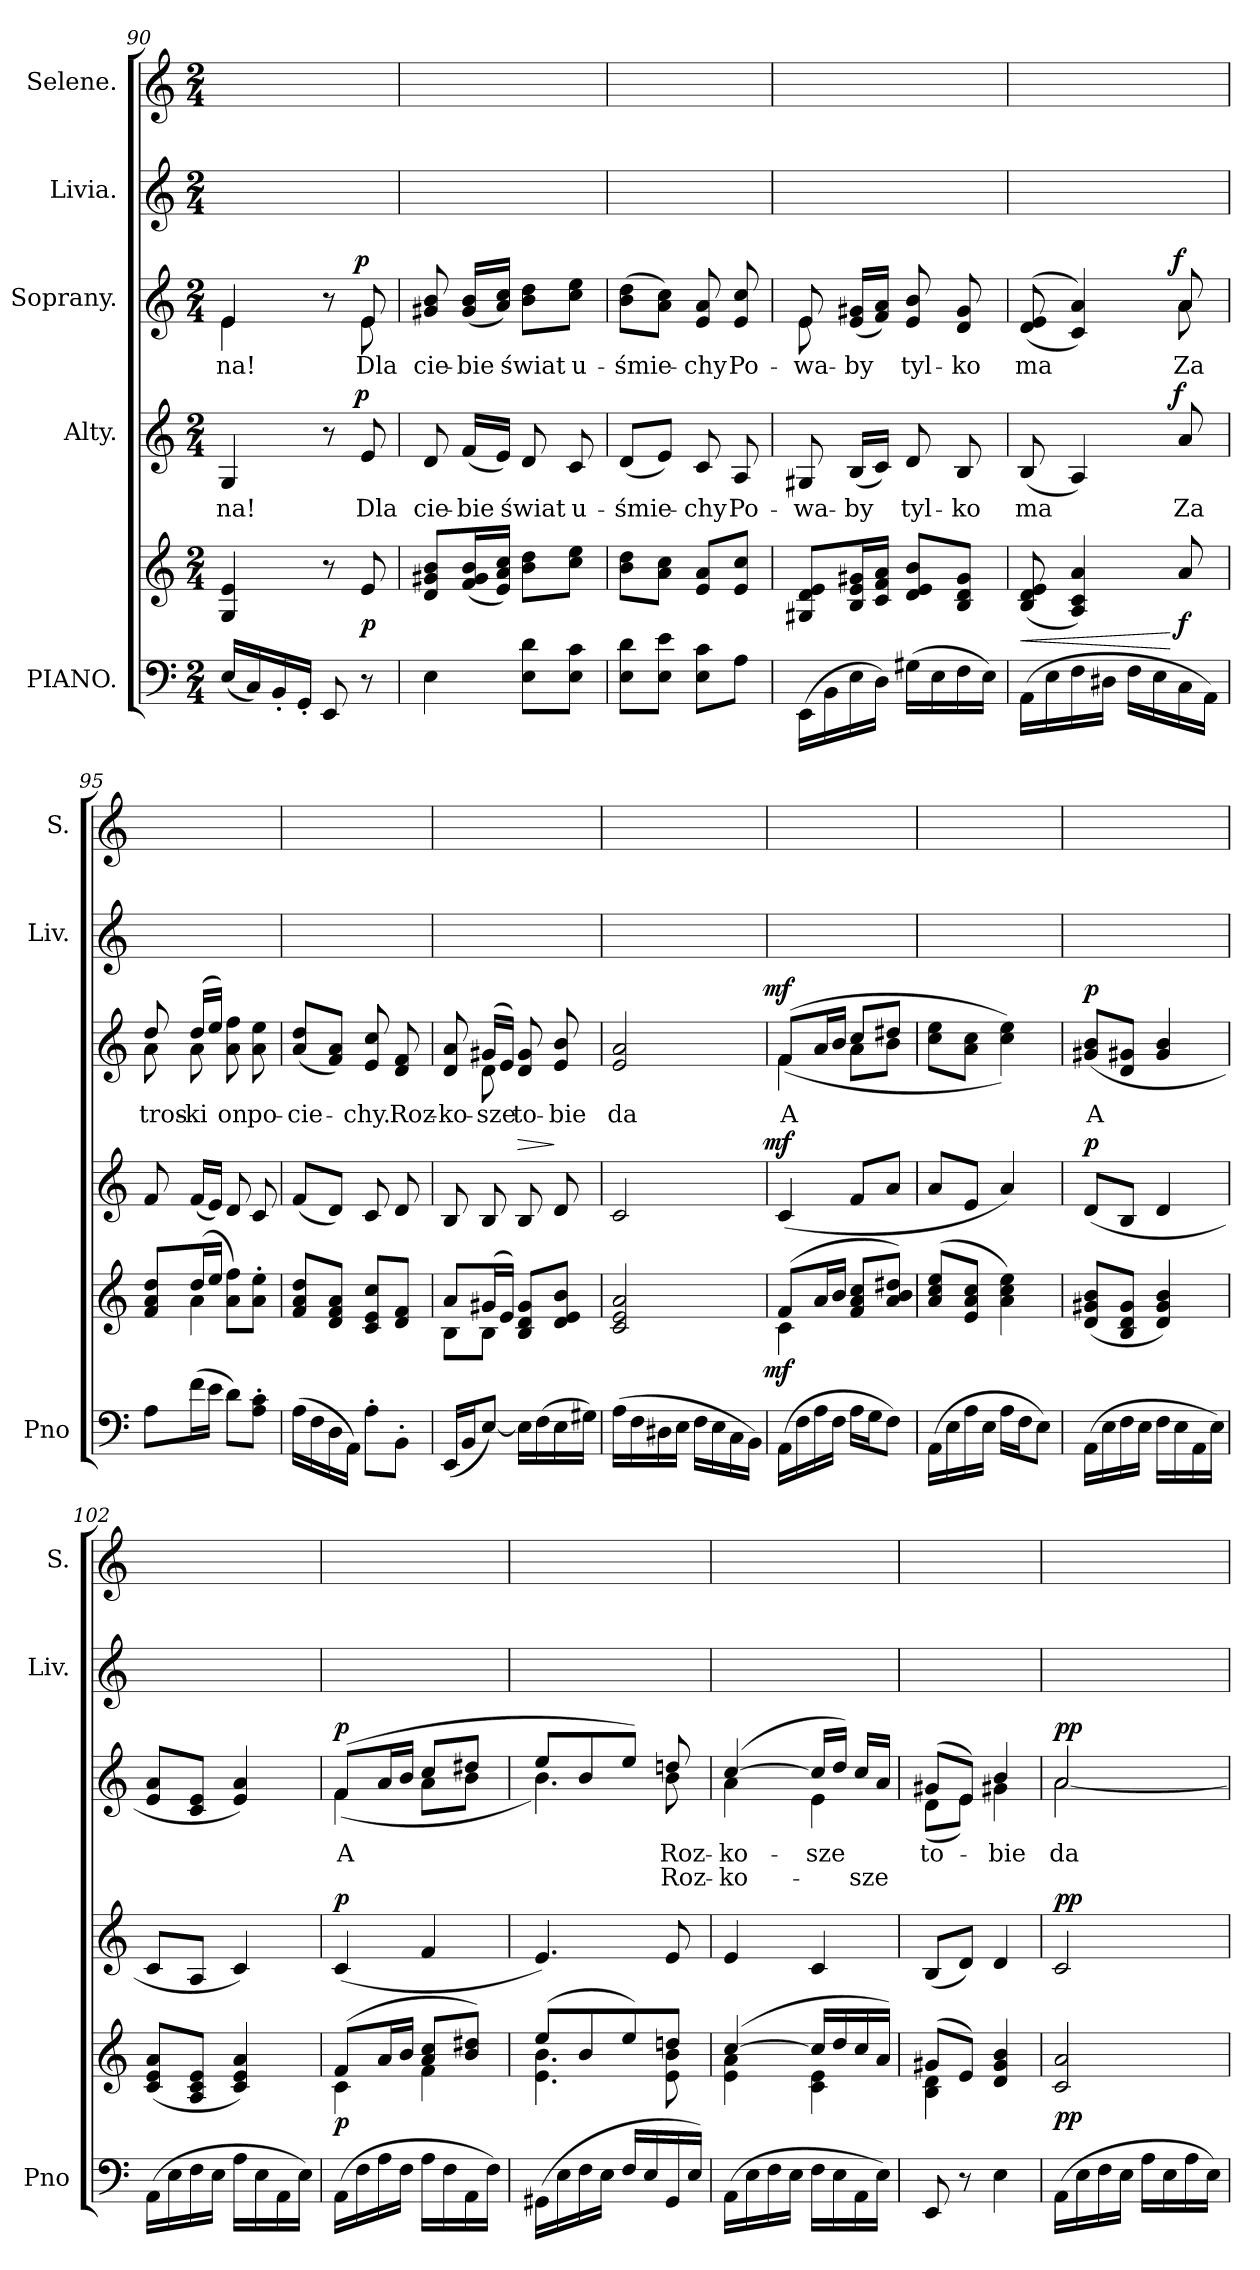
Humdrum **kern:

**kern	**kern	**dynam	**kern	**text	**dynam	**kern	**text	**text	**dynam	**kern	**kern
*part5	*part5	*part5	*part4	*part4	*part4	*part3	*part3	*part3	*part3	*part2	*part1
*staff6	*staff5	*staff5/6	*staff4	*staff4	*staff4	*staff3	*staff3	*staff3	*staff3	*staff2	*staff1
*I"PIANO.	*	*	*I"Alty.	*	*	*I"Soprany.	*	*	*	*I"Livia.	*I"Selene.
*I'Pno	*	*	*	*	*	*	*	*	*	*I'Liv.	*I'S.
*clefF4	*clefG2	*	*clefG2	*	*	*clefG2	*	*	*	*clefG2	*clefG2
*k[]	*k[]	*	*k[]	*	*	*k[]	*	*	*	*k[]	*k[]
*M2/4	*M2/4	*	*M2/4	*	*	*M2/4	*	*	*	*M2/4	*M2/4
=90	=90	=90	=90	=90	=90	=90	=90	=90	=90	=90	=90
*	*	*	*	*	*	*^	*	*	*	*	*
(16E/LL	4G/ 4e/	.	4G/	-na!	.	4e/	4e\	na!	.	.	2ryy	2ryy
16C/)	.	.	.	.	.	.	.	.	.	.	.	.
16BB'/	.	.	.	.	.	.	.	.	.	.	.	.
16GG'/JJ	.	.	.	.	.	.	.	.	.	.	.	.
8EE/	8r	.	8r	.	.	8r	8ryy	.	.	.	.	.
!	!	!	!	!	!LO:DY:a:cj	!	!	!	!	!LO:DY:a:cj	!	!
8r	8e/	p	8e/	Dla	p	8e/	8e\	Dla	.	p	.	.
*	*	*	*	*	*	*v	*v	*	*	*	*	*
=91	=91	=91	=91	=91	=91	=91	=91	=91	=91	=91	=91
4E\	8d/ 8g#X/ 8b/L	.	8d/	cie-	.	8g#X/ 8b/	cie-	.	.	2ryy	2ryy
.	(16f/ 16g#/ 16b/L	.	(16f/LL	-bie	.	(16g#/ 16b/LL	-bie	.	.	.	.
.	16e/ 16a/ 16cc/JJ)	.	16e/JJ)	.	.	16a/ 16cc/JJ)	.	.	.	.	.
8E\ 8d\L	8b\ 8dd\L	.	8d/	świat	.	8b\ 8dd\L	świat	.	.	.	.
8E\ 8c\J	8cc\ 8ee\J	.	8c/	u-	.	8cc\ 8ee\J	u-	.	.	.	.
=92	=92	=92	=92	=92	=92	=92	=92	=92	=92	=92	=92
8E\ 8d\L	8b\ 8dd\L	.	(8d/L	-śmie-	.	(8b\ 8dd\L	-śmie-	.	.	2ryy	2ryy
8E\ 8e\J	8a\ 8cc\J	.	8e/J)	.	.	8a\ 8cc\J)	.	.	.	.	.
8E\ 8c\L	8e/ 8a/L	.	8c/	-chy	.	8e/ 8a/	-chy	.	.	.	.
8A\J	8e/ 8cc/J	.	8A/	Po-	.	8e/ 8cc/	Po-	.	.	.	.
=93	=93	=93	=93	=93	=93	=93	=93	=93	=93	=93	=93
*	*	*	*	*	*	*^	*	*	*	*	*
(16EE\LL	8G#X/ 8d/ 8e/L	.	8G#X/	-wa-	.	8e/	8e\	-wa-	.	.	2ryy	2ryy
16BB\	.	.	.	.	.	.	.	.	.	.	.	.
16E\	16B/ 16e/ 16g#X/L	.	(16B/LL	-by	.	(16e/ 16g#X/LL	4.ryy	-by	.	.	.	.
16D\JJ)	16c/ 16f/ 16a/JJ	.	16c/JJ)	.	.	16f/ 16a/JJ)	.	.	.	.	.	.
(16G#X\LL	8d/ 8e/ 8b/L	.	8d/	tyl-	.	8e/ 8b/	.	tyl-	.	.	.	.
16E\	.	.	.	.	.	.	.	.	.	.	.	.
16F\	8B/ 8d/ 8g#/J	.	8B/	-ko	.	8d/ 8g#/	.	-ko	.	.	.	.
16E\JJ)	.	.	.	.	.	.	.	.	.	.	.	.
=94	=94	=94	=94	=94	=94	=94	=94	=94	=94	=94	=94	=94
(16AA\LL	(8B/ 8d/ 8e/	<	(8B/	ma	.	(<(>8d/ 8e/	4.ryy	ma	.	.	2ryy	2ryy
16E\	.	.	.	.	.	.	.	.	.	.	.	.
16F\	4A/ 4c/ 4a/)	.	4A/)	.	.	4c/ 4a/))	.	.	.	.	.	.
16D#X\JJ	.	.	.	.	.	.	.	.	.	.	.	.
16F\LL	.	.	.	.	.	.	.	.	.	.	.	.
16E\	.	.	.	.	.	.	.	.	.	.	.	.
!	!	!	!	!	!LO:DY:a:cj	!	!	!	!	!LO:DY:a:cj	!	!
16C\	8a/	[ f	8a/	Za	f	8a/	8a\	Za	.	f	.	.
16AA\JJ)	.	.	.	.	.	.	.	.	.	.	.	.
=95	=95	=95	=95	=95	=95	=95	=95	=95	=95	=95	=95	=95
*	*^	*	*	*	*	*	*	*	*	*	*	*
8A\L	8f/ 8a/ 8dd/L	8ryy	.	8f/	.	.	8dd/	8a\	tros-	.	.	2ryy	2ryy
(16f\L	(16dd/L	4a\	.	(16f/LL	.	.	(16dd/LL	8a\	-ki	.	.	.	.
16e\JJ	16ee/JJ	.	.	16e/JJ)	.	.	16ee/JJ)	.	.	.	.	.	.
8d\L)	8a\ 8ff\L)	.	.	8d/	.	.	8a\ 8ff\	4ryy	on	.	.	.	.
8A'\ 8c'\J	8a'\ 8ee'\J	8ryy	.	8c/	.	.	8a\ 8ee\	.	po-	.	.	.	.
*	*v	*v	*	*	*	*	*v	*v	*	*	*	*	*
=96	=96	=96	=96	=96	=96	=96	=96	=96	=96	=96	=96
(16A\LL	8f/ 8a/ 8dd/L	.	(8f/L	.	.	(8a/ 8dd/L	-cie-	.	.	2ryy	2ryy
16F\	.	.	.	.	.	.	.	.	.	.	.
16D\	8d/ 8f/ 8a/J	.	8d/J)	.	.	8f/ 8a/J)	.	.	.	.	.
16AA\JJ)	.	.	.	.	.	.	.	.	.	.	.
8A'\L	8c/ 8e/ 8cc/L	.	8c/	.	.	8e/ 8cc/	-chy.	.	.	.	.
8BB'\J	8d/ 8f/J	.	8d/	.	.	8d/ 8f/	Roz-	.	.	.	.
=97	=97	=97	=97	=97	=97	=97	=97	=97	=97	=97	=97
*	*^	*	*	*	*	*^	*	*	*	*	*
(16EE/LL	8a/L	8B\L	.	8B/	.	.	8d/ 8a/	8ryy	-ko-	.	.	2ryy	2ryy
16BB/J	.	.	.	.	.	.	.	.	.	.	.	.	.
[8E/J)	(16g#X/L	8B\J	.	8B/	.	.	(16g#X/LL	8d\	-sze	.	.	.	.
.	16e/JJ)	.	.	.	.	.	16e/JJ)	.	.	.	.	.	.
!	!	!	!	!	!	!LO:HP:a	!	!	!	!	!	!	!
16E\LL]	8B/ 8d/ 8g#/L	4ryy	.	8B/	.	>	8d/ 8g#/	4ryy	to-	.	.	.	.
(16F\	.	.	.	.	.	.	.	.	.	.	.	.	.
16E\	8d/ 8e/ 8b/J	.	.	8d/	.	]	8e/ 8b/	.	-bie	.	.	.	.
16G#X\JJ)	.	.	.	.	.	.	.	.	.	.	.	.	.
*	*v	*v	*	*	*	*	*v	*v	*	*	*	*	*
=98	=98	=98	=98	=98	=98	=98	=98	=98	=98	=98	=98
(16A\LL	2c/ 2e/ 2a/	.	2c/	.	.	2e/ 2a/	da	.	.	2ryy	2ryy
16F\	.	.	.	.	.	.	.	.	.	.	.
16D#X\	.	.	.	.	.	.	.	.	.	.	.
16E\JJ	.	.	.	.	.	.	.	.	.	.	.
16F\LL	.	.	.	.	.	.	.	.	.	.	.
16E\	.	.	.	.	.	.	.	.	.	.	.
16C\	.	.	.	.	.	.	.	.	.	.	.
16BB\JJ)	.	.	.	.	.	.	.	.	.	.	.
=99	=99	=99	=99	=99	=99	=99	=99	=99	=99	=99	=99
*	*^	*	*	*	*	*^	*	*	*	*	*
!	!	!	!LO:DY:cj	!	!	!LO:DY:a:cj	!	!	!	!	!LO:DY:a:cj	!	!
(16AA\LL	(8f/L	4c\	mf	(4c/	.	mf	(<(>8f/L	4f\	A	.	mf	2ryy	2ryy
16F\	.	.	.	.	.	.	.	.	.	.	.	.	.
16A\	16a/L	.	.	.	.	.	16a/L	.	.	.	.	.	.
16F\JJ	16b/JJ	.	.	.	.	.	16b/JJ	.	.	.	.	.	.
16A\LL	8f/ 8a/ 8cc/L	4ryy	.	8f/L	.	.	8cc/L	8a\L	.	.	.	.	.
16G\J	.	.	.	.	.	.	.	.	.	.	.	.	.
8F\J)	8a/ 8b/ 8dd#X/J)	.	.	8a/J	.	.	8dd#X/J	8b\J	.	.	.	.	.
*	*v	*v	*	*	*	*	*v	*v	*	*	*	*	*
=100	=100	=100	=100	=100	=100	=100	=100	=100	=100	=100	=100
(16AA\LL	(<8a/ 8cc/ 8ee/L	.	8a/L	.	.	8cc\ 8ee\L	.	.	.	2ryy	2ryy
16E\	.	.	.	.	.	.	.	.	.	.	.
16A\	8e/ 8a/ 8cc/J	.	8e/J	.	.	8a\ 8cc\J	.	.	.	.	.
16E\JJ	.	.	.	.	.	.	.	.	.	.	.
16A\LL	4a\ 4cc\ 4ee\)	.	4a/)	.	.	4cc\ 4ee\))	.	.	.	.	.
16F\J	.	.	.	.	.	.	.	.	.	.	.
8E\J)	.	.	.	.	.	.	.	.	.	.	.
=101	=101	=101	=101	=101	=101	=101	=101	=101	=101	=101	=101
!	!	!	!	!	!LO:DY:a	!	!	!	!LO:DY:a	!	!
(16AA\LL	(8d/ 8g#X/ 8b/L	.	(8d/L	.	p	(8g#X/ 8b/L	A	.	p	2ryy	2ryy
16E\	.	.	.	.	.	.	.	.	.	.	.
16F\	8B/ 8d/ 8g#/J	.	8B/J	.	.	8d/ 8g#X/J	.	.	.	.	.
16E\JJ	.	.	.	.	.	.	.	.	.	.	.
16F\LL	4d/ 4g#/ 4b/)	.	4d/	.	.	4g#/ 4b/	.	.	.	.	.
16E\	.	.	.	.	.	.	.	.	.	.	.
16AA\	.	.	.	.	.	.	.	.	.	.	.
16E\JJ)	.	.	.	.	.	.	.	.	.	.	.
=102	=102	=102	=102	=102	=102	=102	=102	=102	=102	=102	=102
(16AA\LL	(8c/ 8e/ 8a/L	.	8c/L	.	.	8e/ 8a/L	.	.	.	2ryy	2ryy
16E\	.	.	.	.	.	.	.	.	.	.	.
16F\	8A/ 8c/ 8e/J	.	8A/J	.	.	8c/ 8e/J	.	.	.	.	.
16E\JJ	.	.	.	.	.	.	.	.	.	.	.
16A\LL	4c/ 4e/ 4a/)	.	4c/)	.	.	4e/ 4a/)	.	.	.	.	.
16E\	.	.	.	.	.	.	.	.	.	.	.
16AA\	.	.	.	.	.	.	.	.	.	.	.
16E\JJ)	.	.	.	.	.	.	.	.	.	.	.
=103	=103	=103	=103	=103	=103	=103	=103	=103	=103	=103	=103
*	*^	*	*	*	*	*^	*	*	*	*	*
!	!	!	!	!	!	!LO:DY:a	!	!	!	!	!LO:DY:a	!	!
(16AA\LL	(8f/L	4c\	p	(4c/	.	p	(8f/L	(4f\	A	.	p	2ryy	2ryy
16F\	.	.	.	.	.	.	.	.	.	.	.	.	.
16A\	16a/L	.	.	.	.	.	16a/L	.	.	.	.	.	.
16F\JJ	16b/JJ	.	.	.	.	.	16b/JJ	.	.	.	.	.	.
16A\LL	8a/ 8cc/L	4f\	.	4f/	.	.	8cc/L	8a\L	.	.	.	.	.
16F\	.	.	.	.	.	.	.	.	.	.	.	.	.
16AA\	8b/ 8dd#X/J)	.	.	.	.	.	8dd#X/J	8b\J	.	.	.	.	.
16F\JJ)	.	.	.	.	.	.	.	.	.	.	.	.	.
=104	=104	=104	=104	=104	=104	=104	=104	=104	=104	=104	=104	=104	=104
(16GG#X\LL	(8ee/L	4.e\ 4.b\	.	4.e/)	.	.	8ee/L	4.b\)	.	.	.	2ryy	2ryy
16E\	.	.	.	.	.	.	.	.	.	.	.	.	.
16F\	8b/	.	.	.	.	.	8b/	.	.	.	.	.	.
16E\JJ	.	.	.	.	.	.	.	.	.	.	.	.	.
16F/LL	8ee/)	.	.	.	.	.	8ee/J)	.	.	.	.	.	.
16E/	.	.	.	.	.	.	.	.	.	.	.	.	.
16GG#/	8ddn/J	8e\ 8b\	.	8e/	.	.	8ddn/	8b\	Roz-	Roz-	.	.	.
16E/JJ)	.	.	.	.	.	.	.	.	.	.	.	.	.
=105	=105	=105	=105	=105	=105	=105	=105	=105	=105	=105	=105	=105	=105
(16AA\LL	([4cc/	4e\ 4a\	.	4e/	.	.	([4cc/	4a\	-ko-	-ko-	.	2ryy	2ryy
16E\	.	.	.	.	.	.	.	.	.	.	.	.	.
16F\	.	.	.	.	.	.	.	.	.	.	.	.	.
16E\JJ	.	.	.	.	.	.	.	.	.	.	.	.	.
16F\LL	16cc/LL]	4c\ 4e\	.	4c/	.	.	16cc/LL]	4e\	-sze	.	.	.	.
16E\	16dd/	.	.	.	.	.	16dd/JJ)	.	.	.	.	.	.
16AA\	16cc/	.	.	.	.	.	16cc/LL	.	.	-sze	.	.	.
16E\JJ)	16a/JJ)	.	.	.	.	.	16a/JJ	.	.	.	.	.	.
=106	=106	=106	=106	=106	=106	=106	=106	=106	=106	=106	=106	=106	=106
8EE/	(8g#X/L	4B\ 4d\	.	(8B/L	.	.	(8g#X/L	(8d\L	to-	.	.	2ryy	2ryy
8r	8e/J)	.	.	8d/J)	.	.	8e/J)	8e\J)	.	.	.	.	.
4E\	4d/ 4g#/ 4b/	4ryy	.	4d/	.	.	4b/	4g#X\	-bie	.	.	.	.
=107	=107	=107	=107	=107	=107	=107	=107	=107	=107	=107	=107	=107	=107
!	!	!	!	!	!	!LO:DY:a	!	!	!	!	!LO:DY:a	!	!
*	*v	*v	*	*	*	*	*	*	*	*	*	*	*
(16AA\LL	2c/ 2a/	pp	2c/	.	pp	2a/	[2a\	da	.	pp	2ryy	2ryy
16E\	.	.	.	.	.	.	.	.	.	.	.	.
16F\	.	.	.	.	.	.	.	.	.	.	.	.
16E\JJ	.	.	.	.	.	.	.	.	.	.	.	.
16A\LL	.	.	.	.	.	.	.	.	.	.	.	.
16E\	.	.	.	.	.	.	.	.	.	.	.	.
16A\	.	.	.	.	.	.	.	.	.	.	.	.
16E\JJ)	.	.	.	.	.	.	.	.	.	.	.	.
*	*	*	*	*	*	*v	*v	*	*	*	*	*
=	=	=	=	=	=	=	=	=	=	=	=
*-	*-	*-	*-	*-	*-	*-	*-	*-	*-	*-	*-
